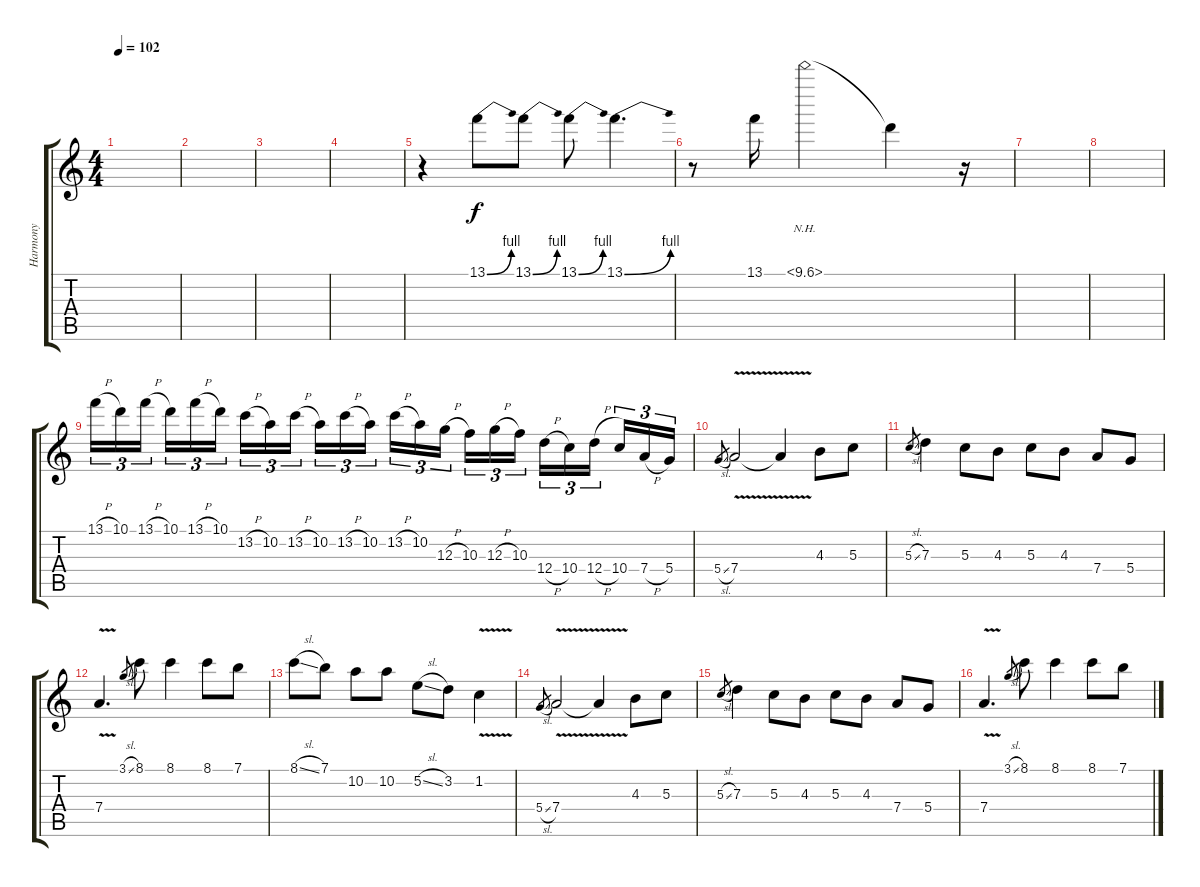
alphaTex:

\track ("Harmony" "Harmony") {instrument distortionguitar}
\staff {score tabs}
\tuning (E4 B3 G3 D3 A2 E2) {hide}
\ts (4 4)
\tempo 102
\clef g2
\ks c
|
|
|
|
r.4 13.1{be (bend 0 0 60 4)}.8 13.1{be (bend 0 0 60 4)}.8 13.1{be (bend 0 0 60 4)}.8 13.1{be (bend 0 0 60 4)}.4{d} |
r.8 13.1.16 10.1{nh}.2 10.1{t}.4 r.16 |
|
|
13.1{h}.16{tu (3 2)} 10.1.16{tu (3 2)} 13.1{h}.16{tu (3 2) beam splitsecondary} 10.1.16{tu (3 2)} 13.1{h}.16{tu (3 2)} 10.1.16{tu (3 2)} 13.2{h}.16{tu (3 2)} 10.2.16{tu (3 2)} 13.2{h}.16{tu (3 2) beam splitsecondary} 10.2.16{tu (3 2)} 13.2{h}.16{tu (3 2)} 10.2.16{tu (3 2)} 13.2{h}.16{tu (3 2)} 10.2.16{tu (3 2)} 12.3{h}.16{tu (3 2) beam splitsecondary} 10.3.16{tu (3 2)} 12.3{h}.16{tu (3 2)} 10.3.16{tu (3 2)} 12.4{h}.16{tu (3 2)} 10.4.16{tu (3 2)} 12.4{h}.16{tu (3 2) beam splitsecondary} 10.4.16{tu (3 2)} 7.4{h}.16{tu (3 2)} 5.4.16{tu (3 2)} |
5.4{sl}.8{gr} 7.4{v}.2 7.4{t}.4 4.3.8 5.3.8 |
5.3{sl}.8{gr} 7.3.4 5.3.8 4.3.8 5.3.8 4.3.8 7.4.8 5.4.8 |
7.4{v}.4{d} 3.1{sl}.8{gr} 8.1.8 8.1.4 8.1.8 7.1.8 |
8.1{sl}.8 7.1.8 10.2.8 10.2.8 5.2{sl}.8 3.2.8 1.2{v}.4 |
5.4{sl}.8{gr} 7.4{v}.2 7.4{t}.4 4.3.8 5.3.8 |
5.3{sl}.8{gr} 7.3.4 5.3.8 4.3.8 5.3.8 4.3.8 7.4.8 5.4.8 |
7.4{v}.4{d} 3.1{sl}.8{gr} 8.1.8 8.1.4 8.1.8 7.1.8
